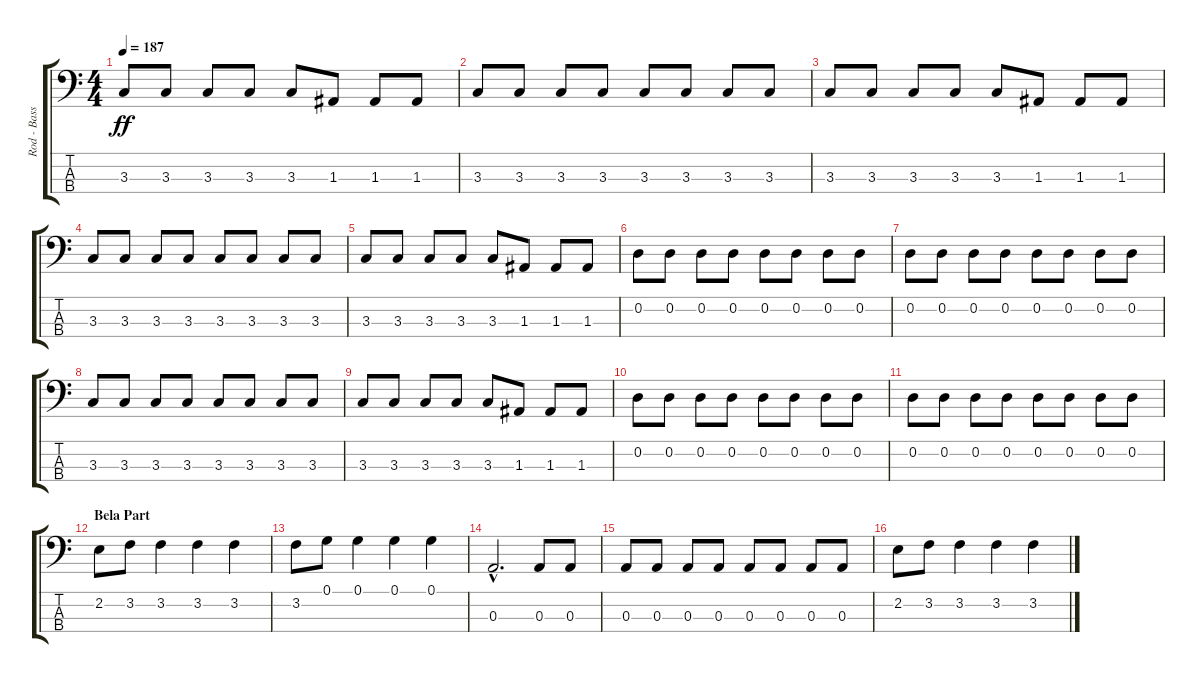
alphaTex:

\track ("Rod - Bass" "Rod - Bass") {instrument electricbassfinger}
\staff {score tabs}
\tuning (G2 D2 A1 E1) {hide}
\ts (4 4)
\tempo 187
\clef f4
\ks c
3.3.8{dy ff} 3.3.8 3.3.8 3.3.8 3.3.8 1.3.8 1.3.8 1.3.8 |
3.3.8 3.3.8 3.3.8 3.3.8 3.3.8 3.3.8 3.3.8 3.3.8 |
3.3.8 3.3.8 3.3.8 3.3.8 3.3.8 1.3.8 1.3.8 1.3.8 |
3.3.8 3.3.8 3.3.8 3.3.8 3.3.8 3.3.8 3.3.8 3.3.8 |
3.3.8 3.3.8 3.3.8 3.3.8 3.3.8 1.3.8 1.3.8 1.3.8 |
0.2.8 0.2.8 0.2.8 0.2.8 0.2.8 0.2.8 0.2.8 0.2.8 |
0.2.8 0.2.8 0.2.8 0.2.8 0.2.8 0.2.8 0.2.8 0.2.8 |
3.3.8 3.3.8 3.3.8 3.3.8 3.3.8 3.3.8 3.3.8 3.3.8 |
3.3.8 3.3.8 3.3.8 3.3.8 3.3.8 1.3.8 1.3.8 1.3.8 |
0.2.8 0.2.8 0.2.8 0.2.8 0.2.8 0.2.8 0.2.8 0.2.8 |
0.2.8 0.2.8 0.2.8 0.2.8 0.2.8 0.2.8 0.2.8 0.2.8 |
\section ("" "Bela Part")
2.2.8 3.2.8 3.2.4 3.2.4 3.2.4 |
3.2.8 0.1.8 0.1.4 0.1.4 0.1.4 |
0.3{hac}.2{d} 0.3.8 0.3.8 |
0.3.8 0.3.8 0.3.8 0.3.8 0.3.8 0.3.8 0.3.8 0.3.8 |
2.2.8 3.2.8 3.2.4 3.2.4 3.2.4
